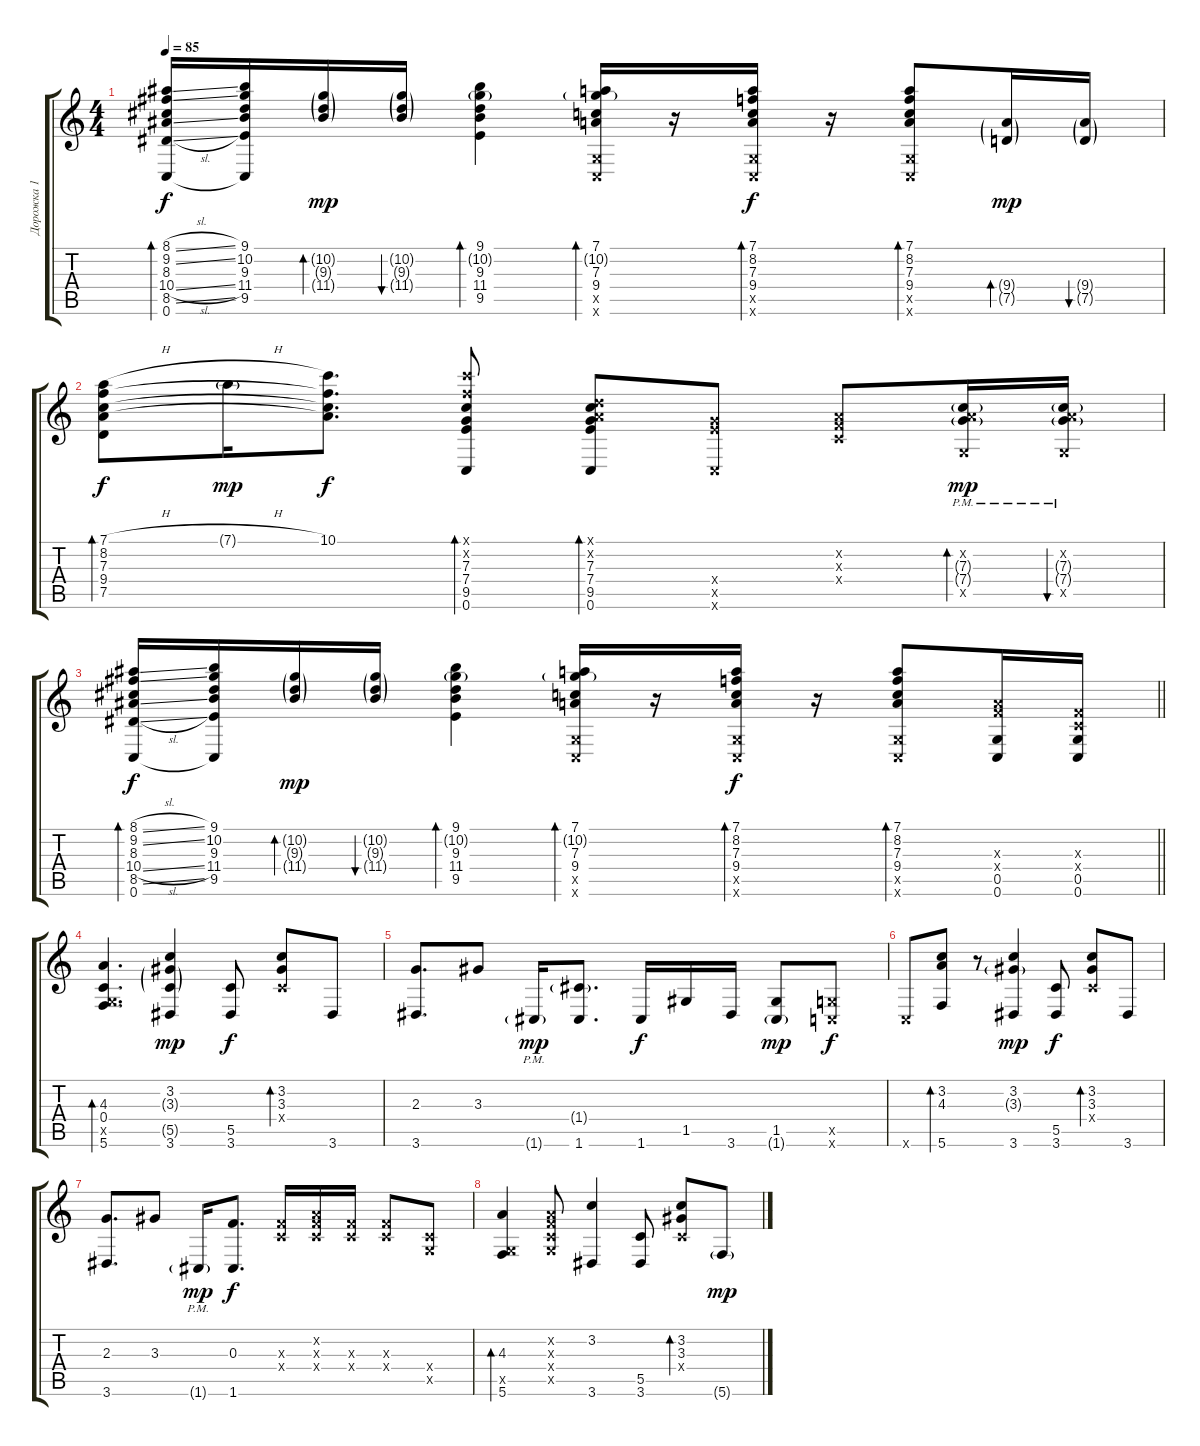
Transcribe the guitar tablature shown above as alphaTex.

\track ("Дорожка 1" "Дорожка 1") {instrument acousticguitarsteel}
\staff {score tabs}
\tuning (D4 A3 F3 C3 G2 C2) {hide}
\ts (4 4)
\tempo 85
\clef g2
\ks c
(8.1{sl} 9.2{sl} 8.3 10.4{sl} 8.5{sl} 0.6).16{bd 60 dy f} (9.1 10.2 9.3 11.4 9.5 0.6{t}).16 (10.2{g} 9.3{g} 11.4{g}).16{bd 60 dy mp} (10.2{g} 9.3{g} 11.4{g}).16{bu 60} (9.1 10.2{g} 9.3 11.4 9.5).4{bd 60} (7.1 10.2{g} 7.3 9.4 0.5{x} 0.6{x}).16{bd 60} r.16 (7.1 8.2 7.3 9.4 0.5{x} 0.6{x}).16{bd 60 dy f} r.16 (7.1 8.2 7.3 9.4 0.5{x} 0.6{x}).8{bd 60} (9.4{g} 7.5{g}).16{bd 60 dy mp} (9.4{g} 7.5{g}).16{bu 60} |
(7.1{h} 8.2 7.3 9.4 7.5).8{bd 60 dy f} 7.1{h g}.16{dy mp} (10.1 8.2{t} 7.3{t} 9.4{t}).8{d dy f} (10.1{x} 8.2{x} 7.3 7.4 9.5 0.6).8{bd 60} (0.1{x} 0.2{x} 7.3 7.4 9.5 0.6).8{bd 60} (7.4{x} 9.5{x} 0.6{x}).8 (0.2{x} 0.3{x} 0.4{x}).8 (0.2{x} 7.3{g pm} 7.4{g pm} 0.5{x}).16{bd 60 dy mp} (0.2{x} 7.3{g pm} 7.4{g pm} 0.5{x}).16{bu 60} |
\barLineRight lightlight
(8.1{sl} 9.2{sl} 8.3 10.4{sl} 8.5{sl} 0.6).16{bd 60 dy f} (9.1 10.2 9.3 11.4 9.5 0.6{t}).16 (10.2{g} 9.3{g} 11.4{g}).16{bd 60 dy mp} (10.2{g} 9.3{g} 11.4{g}).16{bu 60} (9.1 10.2{g} 9.3 11.4 9.5).4{bd 60} (7.1 10.2{g} 7.3 9.4 0.5{x} 0.6{x}).16{bd 60} r.16 (7.1 8.2 7.3 9.4 0.5{x} 0.6{x}).16{bd 60 dy f} r.16 (7.1 8.2 7.3 9.4 0.5{x} 0.6{x}).8{bd 60} (0.3{x} 9.4{x} 0.5 0.6).16 (0.3{x} 0.4{x} 0.5 0.6).16 |
\section ("" "")
(4.3 0.4 0.5{x} 5.6).4{d bd 60} (3.2 3.3{g} 5.5{g} 3.6).4{dy mp} (5.5 3.6).8{dy f} (3.2 3.3 0.4{x}).8{bd 60} 3.6.8 |
(2.3 3.6).8{d} 3.3.8 1.6{g pm}.16{dy mp} (1.4{g} 1.6).8{d} 1.6.16{dy f} 1.5.16 3.6.16 (1.5 1.6{g}).8{dy mp} (0.5{x} 0.6{x}).8{dy f} |
0.6{x}.8 (3.2 4.3 5.6).8{bd 60} r.8 (3.2 3.3{g} 3.6).4{dy mp} (5.5 3.6).8{dy f} (3.2 3.3 0.4{x}).8{bd 60} 3.6.8 |
(2.3 3.6).8{d} 3.3.8 1.6{g pm}.16{dy mp} (0.3 1.6).8{d dy f} (0.3{x} 0.4{x}).16 (0.2{x} 0.3{x} 0.4{x}).16 (0.3{x} 0.4{x}).16 (0.3{x} 0.4{x}).8 (0.4{x} 0.5{x}).8 |
(4.3 0.5{x} 5.6).4{bd 60} (0.2{x} 0.3{x} 0.4{x} 0.5{x}).8 (3.2 3.6).4 (5.5 3.6).8 (3.2 3.3 0.4{x}).8{bd 60} 5.6{g}.8{dy mp}
